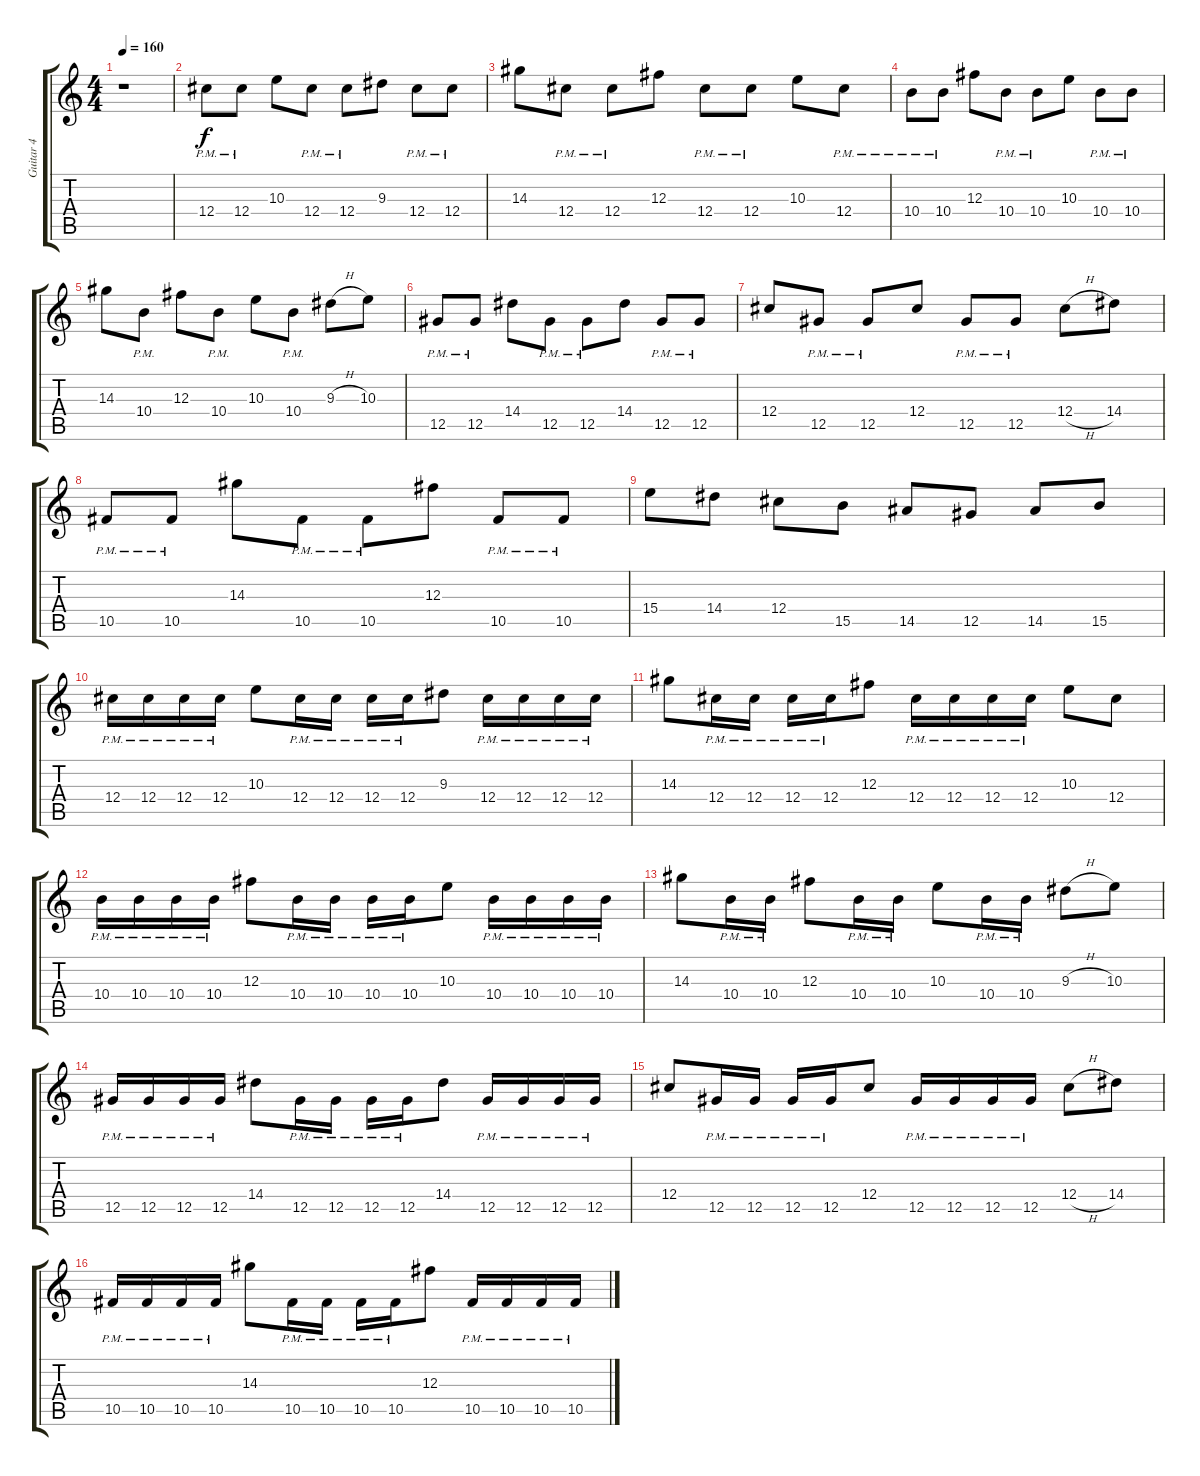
\track ("Guitar 4" "Guitar 4") {instrument distortionguitar}
\staff {score tabs}
\tuning (Eb4 Bb3 Gb3 Db3 Ab2 Db2) {hide}
\ts (4 4)
\tempo 160
\clef g2
\ks c
r.1{dy f} |
12.4{pm}.8 12.4{pm}.8 10.3.8 12.4{pm}.8 12.4{pm}.8 9.3.8 12.4{pm}.8 12.4{pm}.8 |
14.3.8 12.4{pm}.8 12.4{pm}.8 12.3.8 12.4{pm}.8 12.4{pm}.8 10.3.8 12.4{pm}.8 |
10.4{pm}.8 10.4{pm}.8 12.3.8 10.4{pm}.8 10.4{pm}.8 10.3.8 10.4{pm}.8 10.4{pm}.8 |
14.3.8 10.4{pm}.8 12.3.8 10.4{pm}.8 10.3.8 10.4{pm}.8 9.3{h}.8 10.3.8 |
12.5{pm}.8 12.5{pm}.8 14.4.8 12.5{pm}.8 12.5{pm}.8 14.4.8 12.5{pm}.8 12.5{pm}.8 |
12.4.8 12.5{pm}.8 12.5{pm}.8 12.4.8 12.5{pm}.8 12.5{pm}.8 12.4{h}.8 14.4.8 |
10.5{pm}.8 10.5{pm}.8 14.3.8 10.5{pm}.8 10.5{pm}.8 12.3.8 10.5{pm}.8 10.5{pm}.8 |
15.4.8 14.4.8 12.4.8 15.5.8 14.5.8 12.5.8 14.5.8 15.5.8 |
12.4{pm}.16 12.4{pm}.16 12.4{pm}.16 12.4{pm}.16 10.3.8 12.4{pm}.16 12.4{pm}.16 12.4{pm}.16 12.4{pm}.16 9.3.8 12.4{pm}.16 12.4{pm}.16 12.4{pm}.16 12.4{pm}.16 |
14.3.8 12.4{pm}.16 12.4{pm}.16 12.4{pm}.16 12.4{pm}.16 12.3.8 12.4{pm}.16 12.4{pm}.16 12.4{pm}.16 12.4{pm}.16 10.3.8 12.4.8 |
10.4{pm}.16 10.4{pm}.16 10.4{pm}.16 10.4{pm}.16 12.3.8 10.4{pm}.16 10.4{pm}.16 10.4{pm}.16 10.4{pm}.16 10.3.8 10.4{pm}.16 10.4{pm}.16 10.4{pm}.16 10.4{pm}.16 |
14.3.8 10.4{pm}.16 10.4{pm}.16 12.3.8 10.4{pm}.16 10.4{pm}.16 10.3.8 10.4{pm}.16 10.4{pm}.16 9.3{h}.8 10.3.8 |
12.5{pm}.16 12.5{pm}.16 12.5{pm}.16 12.5{pm}.16 14.4.8 12.5{pm}.16 12.5{pm}.16 12.5{pm}.16 12.5{pm}.16 14.4.8 12.5{pm}.16 12.5{pm}.16 12.5{pm}.16 12.5{pm}.16 |
12.4.8 12.5{pm}.16 12.5{pm}.16 12.5{pm}.16 12.5{pm}.16 12.4.8 12.5{pm}.16 12.5{pm}.16 12.5{pm}.16 12.5{pm}.16 12.4{h}.8 14.4.8 |
10.5{pm}.16 10.5{pm}.16 10.5{pm}.16 10.5{pm}.16 14.3.8 10.5{pm}.16 10.5{pm}.16 10.5{pm}.16 10.5{pm}.16 12.3.8 10.5{pm}.16 10.5{pm}.16 10.5{pm}.16 10.5{pm}.16
